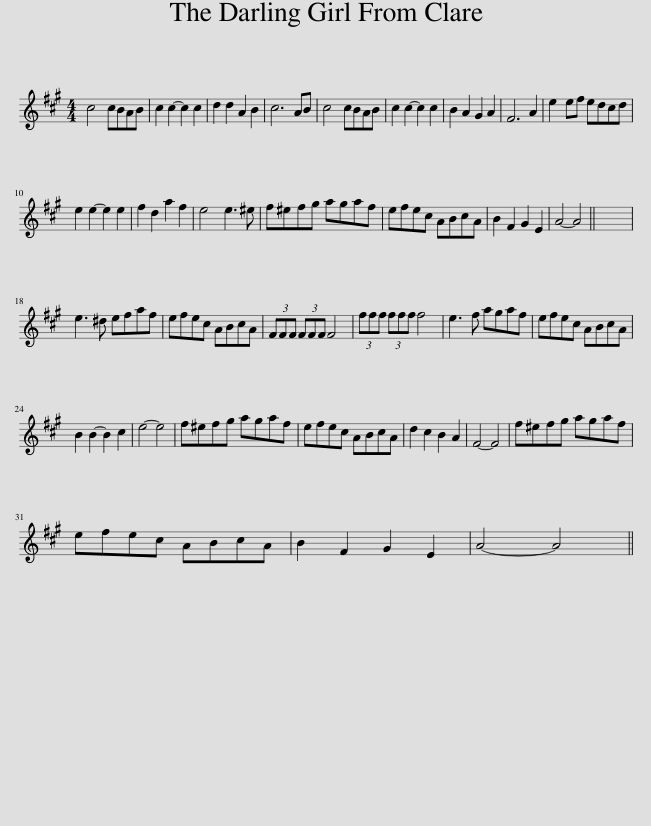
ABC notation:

X:1
L:1/8
M:4/4
I:linebreak $
K:A
V:1 treble
V:1
 c4 cBAB | c2 c2- c2 c2 | d2 d2 A2 B2 | c6 AB | c4 cBAB | %5
 c2 c2- c2 c2 | B2 A2 G2 A2 | F6 A2 | e2 ef edcd |$ e2 e2- e2 e2 | %10
 f2 d2 a2 f2 | e4 e3 ^e | f^efg agaf | efec ABcA | B2 F2 G2 E2 | %15
 A4- A4 || x8 |$ e3 ^d efaf | efec ABcA | (3FFF (3FFF F4 | %20
 (3fff (3fff f4 | e3 f agaf | efec ABcA |$ B2 B2- B2 c2 | e4- e4 | %25
 f^efg agaf | efec ABcA | d2 c2 B2 A2 | F4- F4 | f^efg agaf |$ %30
 efec ABcA | B2 F2 G2 E2 | A4- A4 || %33
